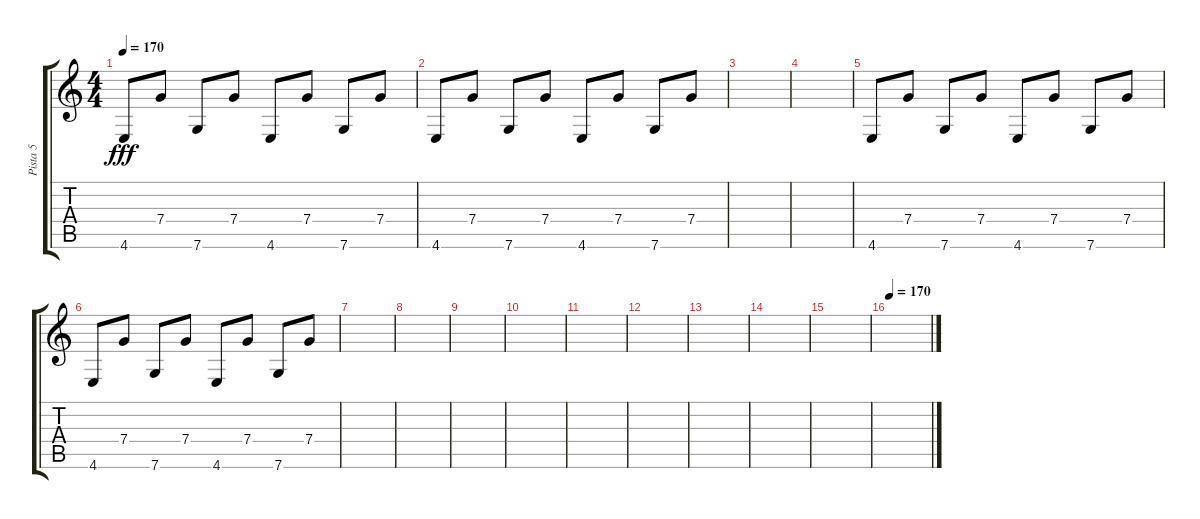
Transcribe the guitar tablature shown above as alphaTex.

\track ("Pista 5" "Pista 5") {instrument overdrivenguitar}
\staff {score tabs}
\tuning (E4 C4 G3 C3 G2 C2) {hide}
\ts (4 4)
\tempo 170
\clef g2
\ks c
4.6.8{dy fff volume 7} 7.4.8 7.6.8 7.4.8 4.6.8 7.4.8 7.6.8 7.4.8 |
4.6.8 7.4.8 7.6.8 7.4.8 4.6.8 7.4.8 7.6.8 7.4.8 |
|
|
4.6.8{volume 7} 7.4.8 7.6.8 7.4.8 4.6.8 7.4.8 7.6.8 7.4.8 |
4.6.8 7.4.8 7.6.8 7.4.8 4.6.8 7.4.8 7.6.8 7.4.8 |
|
|
|
|
|
|
|
|
|
\tempo 170
